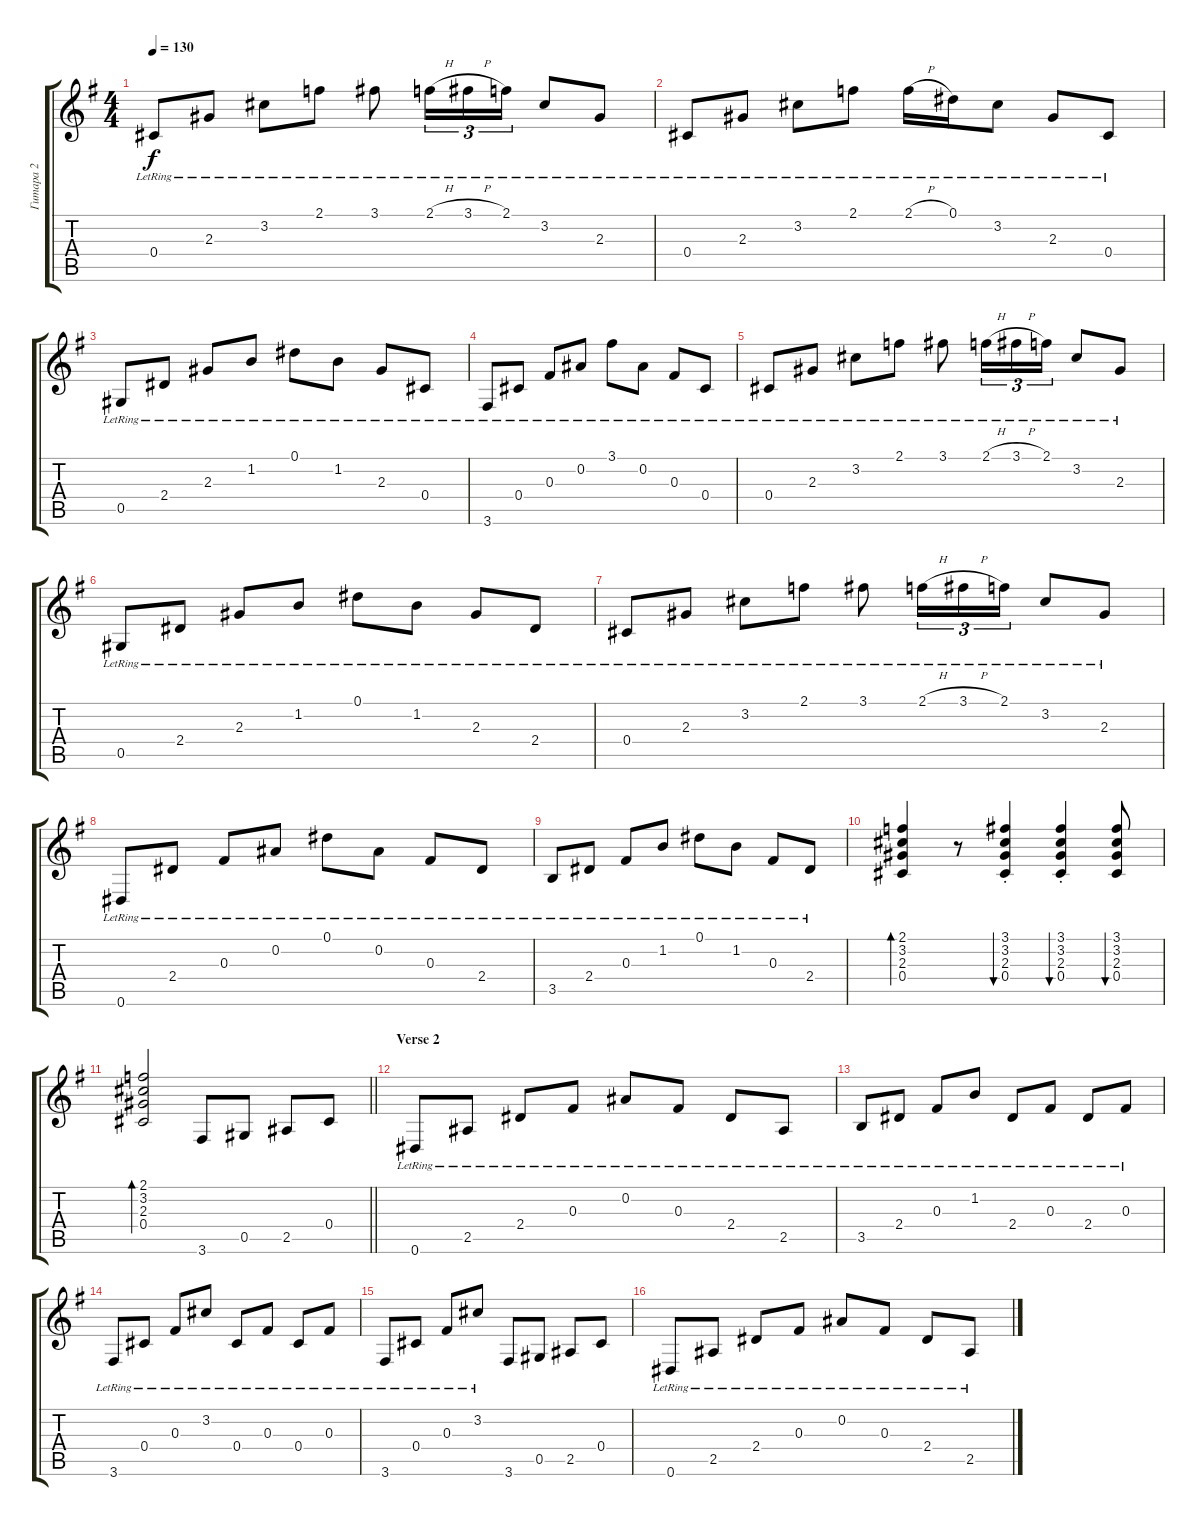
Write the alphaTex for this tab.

\track ("Гитара 2" "Гитара 2") {instrument electricguitarclean}
\staff {score tabs}
\tuning (Eb4 Bb3 Gb3 Db3 Ab2 Eb2) {hide}
\ts (4 4)
\tempo 130
\clef g2
\ks eminor
0.4{lr}.8{dy f} 2.3{lr}.8 3.2{lr}.8 2.1{lr}.8 3.1{lr}.8 2.1{h lr}.16{tu (3 2)} 3.1{h lr}.16{tu (3 2)} 2.1{lr}.16{tu (3 2)} 3.2{lr}.8 2.3{lr}.8 |
0.4{lr}.8 2.3{lr}.8 3.2{lr}.8 2.1{lr}.8 2.1{h lr}.16 0.1{lr}.16 3.2{lr}.8 2.3{lr}.8 0.4{lr}.8 |
0.5{lr}.8 2.4{lr}.8 2.3{lr}.8 1.2{lr}.8 0.1{lr}.8 1.2{lr}.8 2.3{lr}.8 0.4{lr}.8 |
3.6{lr}.8 0.4{lr}.8 0.3{lr}.8 0.2{lr}.8 3.1{lr}.8 0.2{lr}.8 0.3{lr}.8 0.4{lr}.8 |
0.4{lr}.8 2.3{lr}.8 3.2{lr}.8 2.1{lr}.8 3.1{lr}.8 2.1{h lr}.16{tu (3 2)} 3.1{h lr}.16{tu (3 2)} 2.1{lr}.16{tu (3 2)} 3.2{lr}.8 2.3{lr}.8 |
0.5{lr}.8 2.4{lr}.8 2.3{lr}.8 1.2{lr}.8 0.1{lr}.8 1.2{lr}.8 2.3{lr}.8 2.4{lr}.8 |
0.4{lr}.8 2.3{lr}.8 3.2{lr}.8 2.1{lr}.8 3.1{lr}.8 2.1{h lr}.16{tu (3 2)} 3.1{h lr}.16{tu (3 2)} 2.1{lr}.16{tu (3 2)} 3.2{lr}.8 2.3{lr}.8 |
0.6{lr}.8 2.4{lr}.8 0.3{lr}.8 0.2{lr}.8 0.1{lr}.8 0.2{lr}.8 0.3{lr}.8 2.4{lr}.8 |
3.5{lr}.8 2.4{lr}.8 0.3{lr}.8 1.2{lr}.8 0.1{lr}.8 1.2{lr}.8 0.3{lr}.8 2.4{lr}.8 |
(2.1 3.2 2.3 0.4).4{bd 120} r.8 (3.1{st} 3.2{st} 2.3{st} 0.4{st}).4{bu 60} (3.1{st} 3.2{st} 2.3{st} 0.4{st}).4{bu 60} (3.1 3.2 2.3 0.4).8{bu 60} |
\barLineRight lightlight
(2.1 3.2 2.3 0.4).2{bd 120} 3.6.8 0.5.8 2.5.8 0.4.8 |
\section ("" "Verse 2")
0.6{lr}.8 2.5{lr}.8 2.4{lr}.8 0.3{lr}.8 0.2{lr}.8 0.3{lr}.8 2.4{lr}.8 2.5{lr}.8 |
3.5{lr}.8 2.4{lr}.8 0.3{lr}.8 1.2{lr}.8 2.4{lr}.8 0.3{lr}.8 2.4{lr}.8 0.3{lr}.8 |
3.6{lr}.8 0.4{lr}.8 0.3{lr}.8 3.2{lr}.8 0.4{lr}.8 0.3{lr}.8 0.4{lr}.8 0.3{lr}.8 |
3.6{lr}.8 0.4{lr}.8 0.3{lr}.8 3.2{lr}.8 3.6.8 0.5.8 2.5.8 0.4.8 |
0.6{lr}.8 2.5{lr}.8 2.4{lr}.8 0.3{lr}.8 0.2{lr}.8 0.3{lr}.8 2.4{lr}.8 2.5{lr}.8
